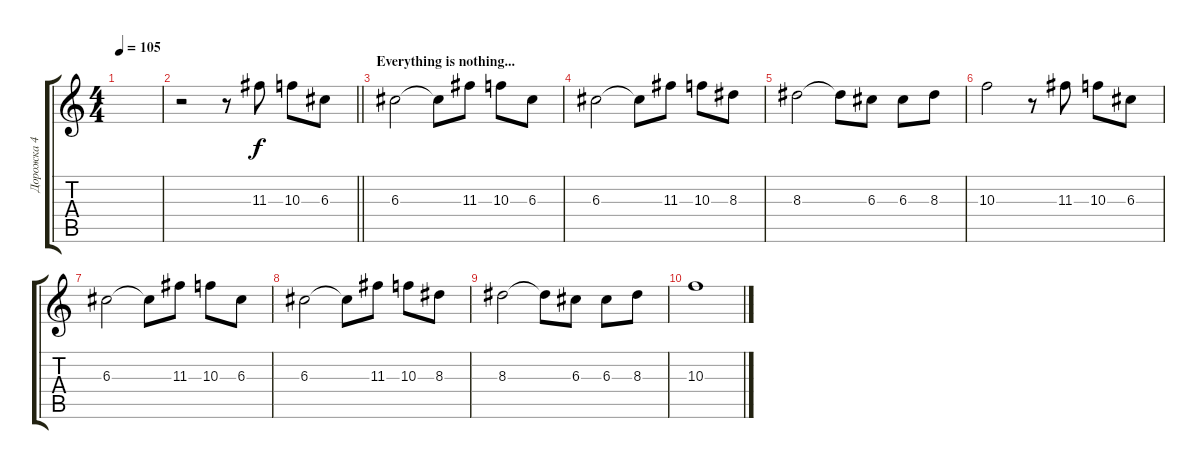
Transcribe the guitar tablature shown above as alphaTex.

\track ("Дорожка 4" "Дорожка 4") {instrument distortionguitar}
\staff {score tabs}
\tuning (E4 B3 G3 D3 A2 E2) {hide}
\ts (4 4)
\tempo 105
\clef g2
\ks c
|
\barLineRight lightlight
r.2 r.8 11.3.8 10.3.8 6.3.8 |
\section ("" "Everything is nothing...")
6.3.2 6.3{t}.8 11.3.8 10.3.8 6.3.8 |
6.3.2 6.3{t}.8 11.3.8 10.3.8 8.3.8 |
8.3.2 8.3{t}.8 6.3.8 6.3.8 8.3.8 |
10.3.2 r.8 11.3.8 10.3.8 6.3.8 |
6.3.2 6.3{t}.8 11.3.8 10.3.8 6.3.8 |
6.3.2 6.3{t}.8 11.3.8 10.3.8 8.3.8 |
8.3.2 8.3{t}.8 6.3.8 6.3.8 8.3.8 |
10.3.1
